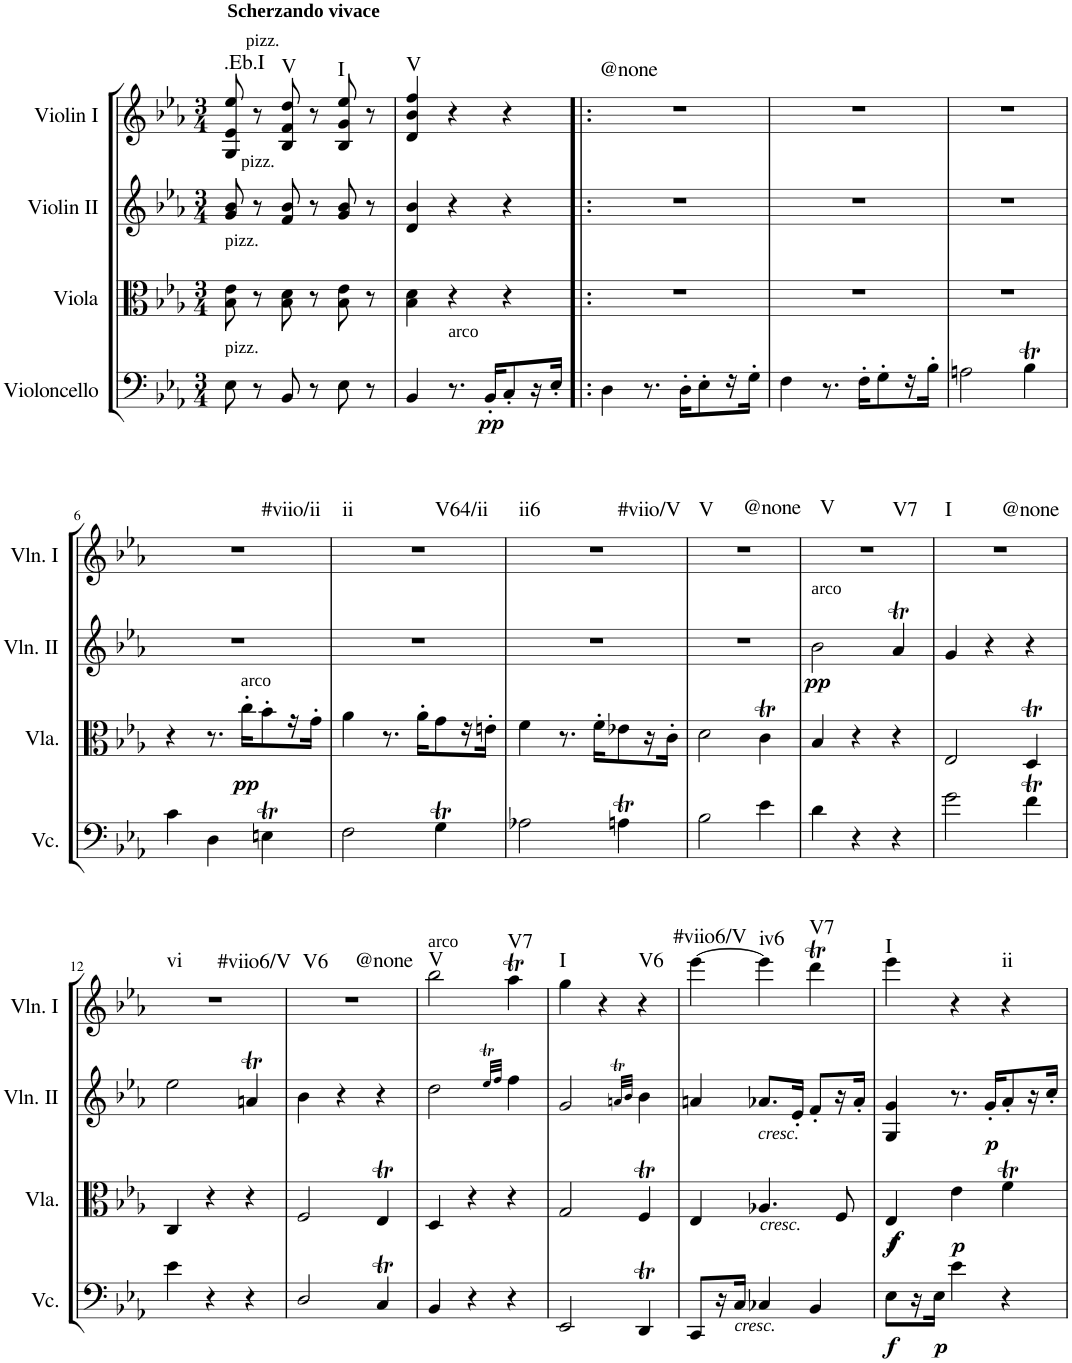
**kern	**dynam	**kern	**dynam	**kern	**dynam	**kern	**harte
*part4	*part4	*part3	*part3	*part2	*part2	*part1	*part1
*staff4	*staff4	*staff3	*staff3	*staff2	*staff2	*staff1	*
*I"Violoncello	*	*I"Viola	*	*I"Violin II	*	*I"Violin I	*
*I'Vc.	*	*I'Vla.	*	*I'Vln. II	*	*I'Vln. I	*
*clefF4	*	*clefC3	*	*clefG2	*	*clefG2	*
*k[b-e-a-]	*	*k[b-e-a-]	*	*k[b-e-a-]	*	*k[b-e-a-]	*
*E-:	*	*E-:	*	*E-:	*	*E-:	*
*M3/4	*	*M3/4	*	*M3/4	*	*M3/4	*
=1	=1	=1	=1	=1	=1	=1	=1
!	!	!	!	!	!	!LO:TX:a:t=pizz.	!
!	!	!	!	!	!	!LO:TX:a:B:t=Scherzando vivace	!
!	!	!	!	!LO:TX:a:t=pizz.	!	!	!
!	!	!LO:TX:a:t=pizz.	!	!	!	!	!
!LO:TX:a:t=pizz.	!	!	!	!	!	!	!LO:H:kt=.Eb.I
8E-\	.	8B-\ 8e-\	.	8g/ 8b-/	.	8G/ 8e-/ 8ee-/	N
8r	.	8r	.	8r	.	8r	.
!	!	!	!	!	!	!	!LO:H:kt=V
8BB-/	.	8B-\ 8d\	.	8f/ 8b-/	.	8B-/ 8f/ 8dd/	N
8r	.	8r	.	8r	.	8r	.
!	!	!	!	!	!	!	!LO:H:kt=I
8E-\	.	8B-\ 8e-\	.	8g/ 8b-/	.	8B-/ 8g/ 8ee-/	N
8r	.	8r	.	8r	.	8r	.
=2	=2	=2	=2	=2	=2	=2	=2
!	!	!	!	!	!	!	!LO:H:kt=V
4BB-/	.	4B-\ 4d\	.	4d/ 4b-/	.	4d/ 4b-/ 4ff/	N
!LO:TX:a:t=arco	!	!	!	!	!	!	!
8.r	.	4r	.	4r	.	4r	.
!	!LO:DY:b	!	!	!	!	!	!
16BB-'/KL	pp	.	.	.	.	.	.
8C'/	.	4r	.	4r	.	4r	.
16r	.	.	.	.	.	.	.
16E-'/JJ	.	.	.	.	.	.	.
=3!|:	=3!|:	=3!|:	=3!|:	=3!|:	=3!|:	=3!|:	=3!|:
!	!	!	!	!	!	!	!LO:H:kt=@none
4D\	.	2.r	.	2.r	.	2.r	N
8.r	.	.	.	.	.	.	.
16D'\KL	.	.	.	.	.	.	.
8E-'\	.	.	.	.	.	.	.
16r	.	.	.	.	.	.	.
16G'\JJ	.	.	.	.	.	.	.
=4	=4	=4	=4	=4	=4	=4	=4
4F\	.	2.r	.	2.r	.	2.r	.
8.r	.	.	.	.	.	.	.
16F'\KL	.	.	.	.	.	.	.
8G'\	.	.	.	.	.	.	.
16r	.	.	.	.	.	.	.
16B-'\JJ	.	.	.	.	.	.	.
=5	=5	=5	=5	=5	=5	=5	=5
2An\	.	2.r	.	2.r	.	2.r	.
4B-T\	.	.	.	.	.	.	.
!!LO:LB:g=z
=6	=6	=6	=6	=6	=6	=6	=6
!	!	!	!	!	!	!	!LO:H:kt=#viio/ii
4c\	.	4r	.	2.r	.	2.r	N
4D\	.	8.r	.	.	.	.	.
!	!	!LO:TX:a:t=arco	!	!	!	!	!
!	!	!	!LO:DY:b	!	!	!	!
.	.	16cc'\KL	pp	.	.	.	.
4Ent\	.	8b-'\	.	.	.	.	.
.	.	16r	.	.	.	.	.
.	.	16g'\JJ	.	.	.	.	.
=7	=7	=7	=7	=7	=7	=7	=7
!	!	!	!	!	!	!	!LO:H:n=1:kt=ii
!	!	!	!	!	!	!	!LO:H:n=2:kt=V64/ii
2F\	.	4a-\	.	2.r	.	2.r	N N
.	.	8.r	.	.	.	.	.
.	.	16a-'\KL	.	.	.	.	.
4Gt\	.	8g\	.	.	.	.	.
.	.	16r	.	.	.	.	.
.	.	16en'\JJ	.	.	.	.	.
=8	=8	=8	=8	=8	=8	=8	=8
!	!	!	!	!	!	!	!LO:H:n=1:kt=ii6
!	!	!	!	!	!	!	!LO:H:n=2:kt=#viio/V
2A-X\	.	4f\	.	2.r	.	2.r	N N
.	.	8.r	.	.	.	.	.
.	.	16f'\KL	.	.	.	.	.
4Ant\	.	8e-X\	.	.	.	.	.
.	.	16r	.	.	.	.	.
.	.	16c'\JJ	.	.	.	.	.
=9	=9	=9	=9	=9	=9	=9	=9
!	!	!	!	!	!	!	!LO:H:n=1:kt=V
!	!	!	!	!	!	!	!LO:H:n=2:kt=@none
2B-\	.	2d\	.	2.r	.	2.r	N N
4e-\	.	4cT\	.	.	.	.	.
=10	=10	=10	=10	=10	=10	=10	=10
!	!	!	!	!LO:TX:a:t=arco	!	!	!
!	!	!	!	!	!LO:DY:b	!	!LO:H:n=1:kt=V
!	!	!	!	!	!	!	!LO:H:n=2:kt=V7
4d\	.	4B-/	.	2b-\	pp	2.r	N N
4r	.	4r	.	.	.	.	.
4r	.	4r	.	4a-T/	.	.	.
=11	=11	=11	=11	=11	=11	=11	=11
!	!	!	!	!	!	!	!LO:H:n=1:kt=I
!	!	!	!	!	!	!	!LO:H:n=2:kt=@none
2g\	.	2E-/	.	4g/	.	2.r	N N
.	.	.	.	4r	.	.	.
4fT\	.	4Dt/	.	4r	.	.	.
!!LO:LB:g=z
=12	=12	=12	=12	=12	=12	=12	=12
!	!	!	!	!	!	!	!LO:H:n=1:kt=vi
!	!	!	!	!	!	!	!LO:H:n=2:kt=#viio6/V
4e-\	.	4C/	.	2ee-\	.	2.r	N N
4r	.	4r	.	.	.	.	.
4r	.	4r	.	4ant/	.	.	.
=13	=13	=13	=13	=13	=13	=13	=13
!	!	!	!	!	!	!	!LO:H:n=1:kt=V6
!	!	!	!	!	!	!	!LO:H:n=2:kt=@none
2D/	.	2F/	.	4b-\	.	2.r	N N
.	.	.	.	4r	.	.	.
4CT/	.	4E-T/	.	4r	.	.	.
=14	=14	=14	=14	=14	=14	=14	=14
!	!	!	!	!	!	!LO:TX:a:t=arco	!LO:H:kt=V
4BB-/	.	4D/	.	2dd\	.	2bb-\	N
4r	.	4r	.	.	.	.	.
.	.	.	.	32qee->/LLL	.	.	.
.	.	.	.	32qff/JJJ	.	.	.
!	!	!	!	!	!	!	!LO:H:kt=V7
4r	.	4r	.	4ff\	.	4aa-T\	N
=15	=15	=15	=15	=15	=15	=15	=15
!	!	!	!	!	!	!	!LO:H:kt=I
2EE-/	.	2G/	.	2g/	.	4gg\	N
.	.	.	.	.	.	4r	.
.	.	.	.	32qan>/LLL	.	.	.
.	.	.	.	32qb-/JJJ	.	.	.
!	!	!	!	!	!	!	!LO:H:kt=V6
4DDt/	.	4FT/	.	4b-\	.	4r	N
=16	=16	=16	=16	=16	=16	=16	=16
!	!	!	!	!	!	!	!LO:H:kt=#viio6/V
8CC/L	.	4E-/	.	4an/	.	[4eee-\	N
16r	.	.	.	.	.	.	.
!LO:TX:b:i:t=cresc.	!	!	!	!	!	!	!
16C/JJ	.	.	.	.	.	.	.
!	!	!	!	!LO:TX:b:i:t=cresc.	!	!	!
!	!	!LO:TX:b:i:t=cresc.	!	!	!	!	!LO:H:kt=iv6
4C-X/	.	4.A-X/	.	8.a-X/L	.	4eee-\]	N
.	.	.	.	16e-'/Jk	.	.	.
!	!	!	!	!	!	!	!LO:H:kt=V7
4BB-/	.	.	.	8f'/L	.	4dddt\	N
.	.	8F/	.	16r	.	.	.
.	.	.	.	16a-'/JJ	.	.	.
=17	=17	=17	=17	=17	=17	=17	=17
!	!LO:DY:b	!	!LO:DY:b	!	!	!	!
!	!	!	!LO:DY:n=1:b	!	!	!	!LO:H:kt=I
8E-\L	f	4E-/	f f	4G/ 4g/	.	4eee-\	N
16r	.	.	.	.	.	.	.
!	!LO:DY:b	!	!	!	!	!	!
16E-\JJ	p	.	.	.	.	.	.
!	!	!	!LO:DY:n=2:b	!	!	!	!
4e-\	.	4e-\	p	8.r	.	4r	.
!	!	!	!	!	!LO:DY:b	!	!
.	.	.	.	16g'/KL	p	.	.
!	!	!	!	!	!	!	!LO:H:kt=ii
4r	.	4fT\	.	8a-'/	.	4r	N
.	.	.	.	16r	.	.	.
.	.	.	.	16cc'/JJ	.	.	.
=	=	=	=	=	=	=	=
*-	*-	*-	*-	*-	*-	*-	*-
